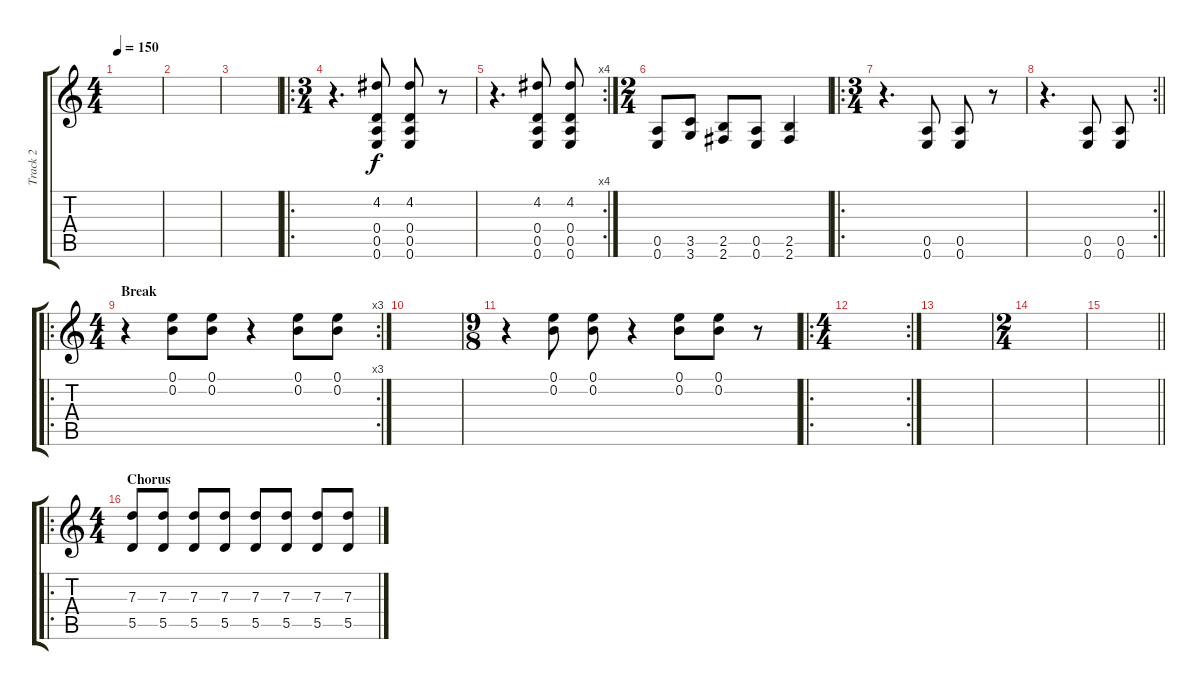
\track ("Track 2" "Track 2") {instrument distortionguitar}
\staff {score tabs}
\tuning (E4 B3 G3 D3 A2 E2) {hide}
\ts (4 4)
\tempo 150
\clef g2
\ks c
|
|
|
\ro
\ts (3 4)
r.4{d} (4.2 0.4 0.5 0.6).8 (4.2 0.4 0.5 0.6).8 r.8 |
\rc 4
r.4{d} (4.2 0.4 0.5 0.6).8 (4.2 0.4 0.5 0.6).8 |
\ts (2 4)
(0.5 0.6).8 (3.5 3.6).8 (2.5 2.6).8 (0.5 0.6).8 (2.5 2.6).4 |
\ro
\ts (3 4)
r.4{d} (0.5 0.6).8 (0.5 0.6).8 r.8 |
\rc 2
\barLineRight lightlight
r.4{d} (0.5 0.6).8 (0.5 0.6).8 |
\ro
\rc 3
\ts (4 4)
\section ("" "Break")
r.4 (0.1 0.2).8 (0.1 0.2).8 r.4 (0.1 0.2).8 (0.1 0.2).8 |
|
\ts (9 8)
r.4 (0.1 0.2).8 (0.1 0.2).8 r.4 (0.1 0.2).8 (0.1 0.2).8 r.8 |
\ro
\rc 2
\ts (4 4)
|
|
\ts (2 4)
|
\barLineRight lightlight
|
\ro
\ts (4 4)
\section ("" "Chorus")
(7.3 5.5).8 (7.3 5.5).8 (7.3 5.5).8 (7.3 5.5).8 (7.3 5.5).8 (7.3 5.5).8 (7.3 5.5).8 (7.3 5.5).8
